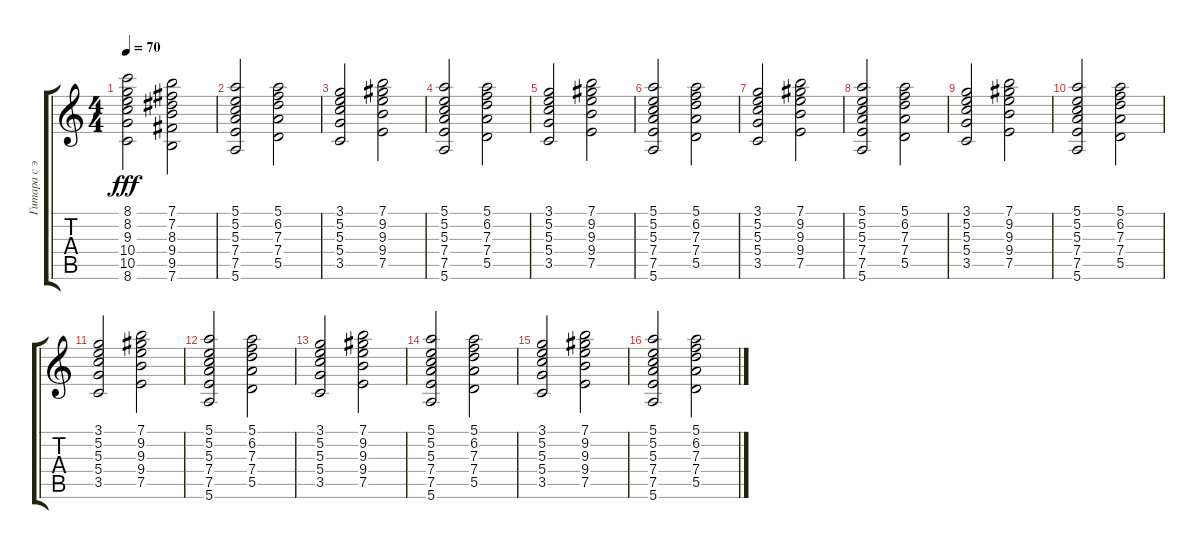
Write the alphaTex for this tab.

\track ("Гитара с эффектом \"Стена Звука\"" "Гитара с э") {instrument distortionguitar}
\staff {score tabs}
\tuning (E4 B3 G3 D3 A2 E2) {hide}
\ts (4 4)
\tempo 70
\clef g2
\ks c
(8.1 8.2 9.3 10.4 10.5 8.6).2{dy fff} (7.1 7.2 8.3 9.4 9.5 7.6).2 |
(5.1 5.2 5.3 7.4 7.5 5.6).2 (5.1 6.2 7.3 7.4 5.5).2 |
(3.1 5.2 5.3 5.4 3.5).2 (7.1 9.2 9.3 9.4 7.5).2 |
(5.1 5.2 5.3 7.4 7.5 5.6).2 (5.1 6.2 7.3 7.4 5.5).2 |
(3.1 5.2 5.3 5.4 3.5).2 (7.1 9.2 9.3 9.4 7.5).2 |
(5.1 5.2 5.3 7.4 7.5 5.6).2 (5.1 6.2 7.3 7.4 5.5).2 |
(3.1 5.2 5.3 5.4 3.5).2 (7.1 9.2 9.3 9.4 7.5).2 |
(5.1 5.2 5.3 7.4 7.5 5.6).2 (5.1 6.2 7.3 7.4 5.5).2 |
(3.1 5.2 5.3 5.4 3.5).2 (7.1 9.2 9.3 9.4 7.5).2 |
(5.1 5.2 5.3 7.4 7.5 5.6).2 (5.1 6.2 7.3 7.4 5.5).2 |
(3.1 5.2 5.3 5.4 3.5).2 (7.1 9.2 9.3 9.4 7.5).2 |
(5.1 5.2 5.3 7.4 7.5 5.6).2 (5.1 6.2 7.3 7.4 5.5).2 |
(3.1 5.2 5.3 5.4 3.5).2 (7.1 9.2 9.3 9.4 7.5).2 |
(5.1 5.2 5.3 7.4 7.5 5.6).2 (5.1 6.2 7.3 7.4 5.5).2 |
(3.1 5.2 5.3 5.4 3.5).2 (7.1 9.2 9.3 9.4 7.5).2 |
(5.1 5.2 5.3 7.4 7.5 5.6).2 (5.1 6.2 7.3 7.4 5.5).2
